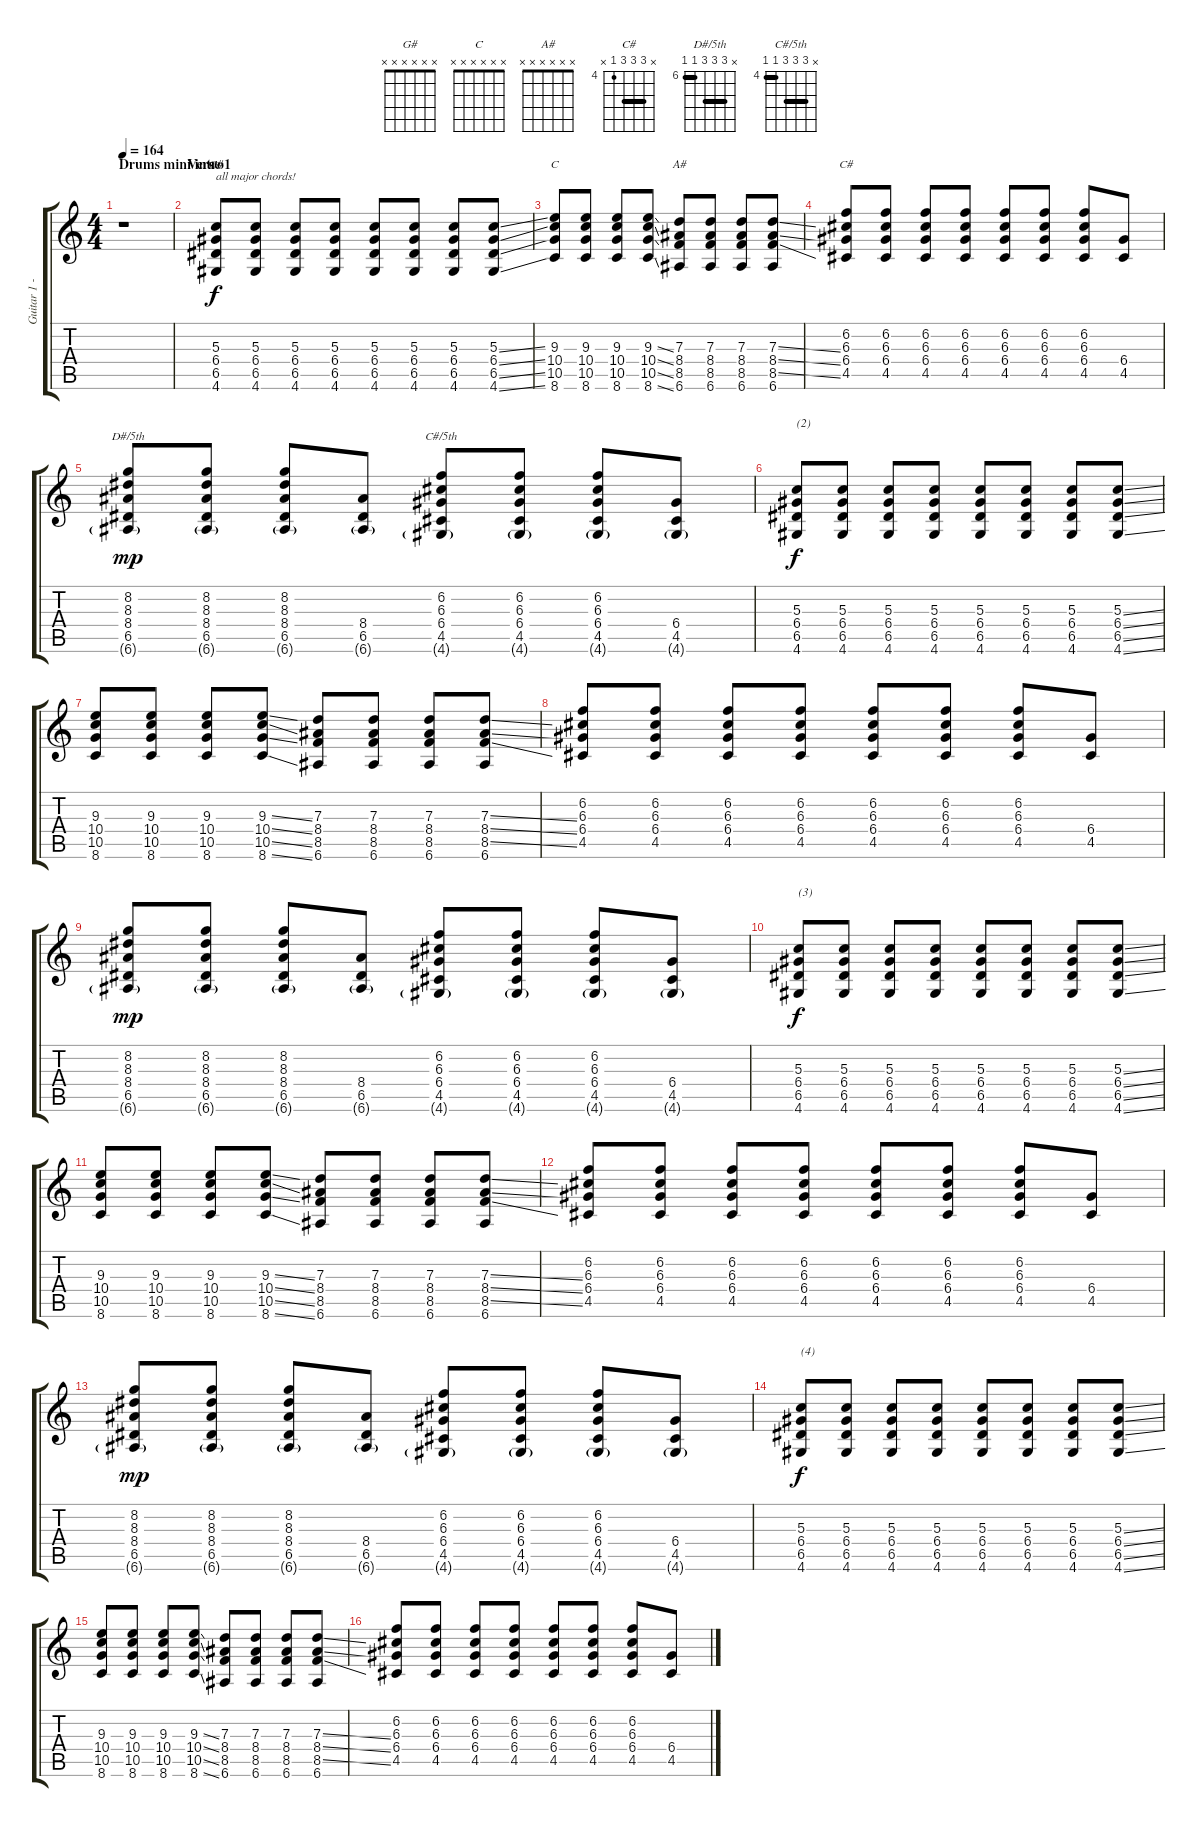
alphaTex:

\track ("Guitar 1 - left (rythm)" "Guitar 1 -") {instrument overdrivenguitar}
\staff {score tabs}
\tuning (E4 B3 G3 D3 A2 E2) {hide}
\chord ("G#" x x x x x x)
\chord ("C" x x x x x x)
\chord ("A#" x x x x x x)
\chord ("C#" x 6 6 6 4 x) {firstfret 4 barre 6}
\chord ("D#/5th" x 8 8 8 6 6) {firstfret 6 barre (6 8)}
\chord ("C#/5th" x 6 6 6 4 4) {firstfret 4 barre (4 6)}
\ts (4 4)
\section ("" "Drums mini intro")
\tempo 164
\clef g2
\ks c
r.1{dy f instrument overdrivenguitar} |
\section ("" "Verse 1")
(5.3 6.4 6.5 4.6).8{ch "G#" txt "all major chords!"} (5.3 6.4 6.5 4.6).8 (5.3 6.4 6.5 4.6).8 (5.3 6.4 6.5 4.6).8 (5.3 6.4 6.5 4.6).8 (5.3 6.4 6.5 4.6).8 (5.3 6.4 6.5 4.6).8 (5.3{ss} 6.4{ss} 6.5{ss} 4.6{ss}).8 |
(9.3 10.4 10.5 8.6).8{ch "C"} (9.3 10.4 10.5 8.6).8 (9.3 10.4 10.5 8.6).8 (9.3{ss} 10.4{ss} 10.5{ss} 8.6{ss}).8 (7.3 8.4 8.5 6.6).8{ch "A#"} (7.3 8.4 8.5 6.6).8 (7.3 8.4 8.5 6.6).8 (7.3{ss} 8.4{ss} 8.5{ss} 6.6).8 |
(6.2 6.3 6.4 4.5).8{ch "C#"} (6.2 6.3 6.4 4.5).8 (6.2 6.3 6.4 4.5).8 (6.2 6.3 6.4 4.5).8 (6.2 6.3 6.4 4.5).8 (6.2 6.3 6.4 4.5).8 (6.2 6.3 6.4 4.5).8 (6.4 4.5).8 |
(8.2 8.3 8.4 6.5 6.6{g}).8{ch "D#/5th" dy mp} (8.2 8.3 8.4 6.5 6.6{g}).8 (8.2 8.3 8.4 6.5 6.6{g}).8 (8.4 6.5 6.6{g}).8 (6.2 6.3 6.4 4.5 4.6{g}).8{ch "C#/5th"} (6.2 6.3 6.4 4.5 4.6{g}).8 (6.2 6.3 6.4 4.5 4.6{g}).8 (6.4 4.5 4.6{g}).8 |
(5.3 6.4 6.5 4.6).8{txt "(2)" dy f} (5.3 6.4 6.5 4.6).8 (5.3 6.4 6.5 4.6).8 (5.3 6.4 6.5 4.6).8 (5.3 6.4 6.5 4.6).8 (5.3 6.4 6.5 4.6).8 (5.3 6.4 6.5 4.6).8 (5.3{ss} 6.4{ss} 6.5{ss} 4.6{ss}).8 |
(9.3 10.4 10.5 8.6).8 (9.3 10.4 10.5 8.6).8 (9.3 10.4 10.5 8.6).8 (9.3{ss} 10.4{ss} 10.5{ss} 8.6{ss}).8 (7.3 8.4 8.5 6.6).8 (7.3 8.4 8.5 6.6).8 (7.3 8.4 8.5 6.6).8 (7.3{ss} 8.4{ss} 8.5{ss} 6.6).8 |
(6.2 6.3 6.4 4.5).8 (6.2 6.3 6.4 4.5).8 (6.2 6.3 6.4 4.5).8 (6.2 6.3 6.4 4.5).8 (6.2 6.3 6.4 4.5).8 (6.2 6.3 6.4 4.5).8 (6.2 6.3 6.4 4.5).8 (6.4 4.5).8 |
(8.2 8.3 8.4 6.5 6.6{g}).8{dy mp} (8.2 8.3 8.4 6.5 6.6{g}).8 (8.2 8.3 8.4 6.5 6.6{g}).8 (8.4 6.5 6.6{g}).8 (6.2 6.3 6.4 4.5 4.6{g}).8 (6.2 6.3 6.4 4.5 4.6{g}).8 (6.2 6.3 6.4 4.5 4.6{g}).8 (6.4 4.5 4.6{g}).8 |
(5.3 6.4 6.5 4.6).8{txt "(3)" dy f} (5.3 6.4 6.5 4.6).8 (5.3 6.4 6.5 4.6).8 (5.3 6.4 6.5 4.6).8 (5.3 6.4 6.5 4.6).8 (5.3 6.4 6.5 4.6).8 (5.3 6.4 6.5 4.6).8 (5.3{ss} 6.4{ss} 6.5{ss} 4.6{ss}).8 |
(9.3 10.4 10.5 8.6).8 (9.3 10.4 10.5 8.6).8 (9.3 10.4 10.5 8.6).8 (9.3{ss} 10.4{ss} 10.5{ss} 8.6{ss}).8 (7.3 8.4 8.5 6.6).8 (7.3 8.4 8.5 6.6).8 (7.3 8.4 8.5 6.6).8 (7.3{ss} 8.4{ss} 8.5{ss} 6.6).8 |
(6.2 6.3 6.4 4.5).8 (6.2 6.3 6.4 4.5).8 (6.2 6.3 6.4 4.5).8 (6.2 6.3 6.4 4.5).8 (6.2 6.3 6.4 4.5).8 (6.2 6.3 6.4 4.5).8 (6.2 6.3 6.4 4.5).8 (6.4 4.5).8 |
(8.2 8.3 8.4 6.5 6.6{g}).8{dy mp} (8.2 8.3 8.4 6.5 6.6{g}).8 (8.2 8.3 8.4 6.5 6.6{g}).8 (8.4 6.5 6.6{g}).8 (6.2 6.3 6.4 4.5 4.6{g}).8 (6.2 6.3 6.4 4.5 4.6{g}).8 (6.2 6.3 6.4 4.5 4.6{g}).8 (6.4 4.5 4.6{g}).8 |
(5.3 6.4 6.5 4.6).8{txt "(4)" dy f} (5.3 6.4 6.5 4.6).8 (5.3 6.4 6.5 4.6).8 (5.3 6.4 6.5 4.6).8 (5.3 6.4 6.5 4.6).8 (5.3 6.4 6.5 4.6).8 (5.3 6.4 6.5 4.6).8 (5.3{ss} 6.4{ss} 6.5{ss} 4.6{ss}).8 |
(9.3 10.4 10.5 8.6).8 (9.3 10.4 10.5 8.6).8 (9.3 10.4 10.5 8.6).8 (9.3{ss} 10.4{ss} 10.5{ss} 8.6{ss}).8 (7.3 8.4 8.5 6.6).8 (7.3 8.4 8.5 6.6).8 (7.3 8.4 8.5 6.6).8 (7.3{ss} 8.4{ss} 8.5{ss} 6.6).8 |
(6.2 6.3 6.4 4.5).8 (6.2 6.3 6.4 4.5).8 (6.2 6.3 6.4 4.5).8 (6.2 6.3 6.4 4.5).8 (6.2 6.3 6.4 4.5).8 (6.2 6.3 6.4 4.5).8 (6.2 6.3 6.4 4.5).8 (6.4 4.5).8
